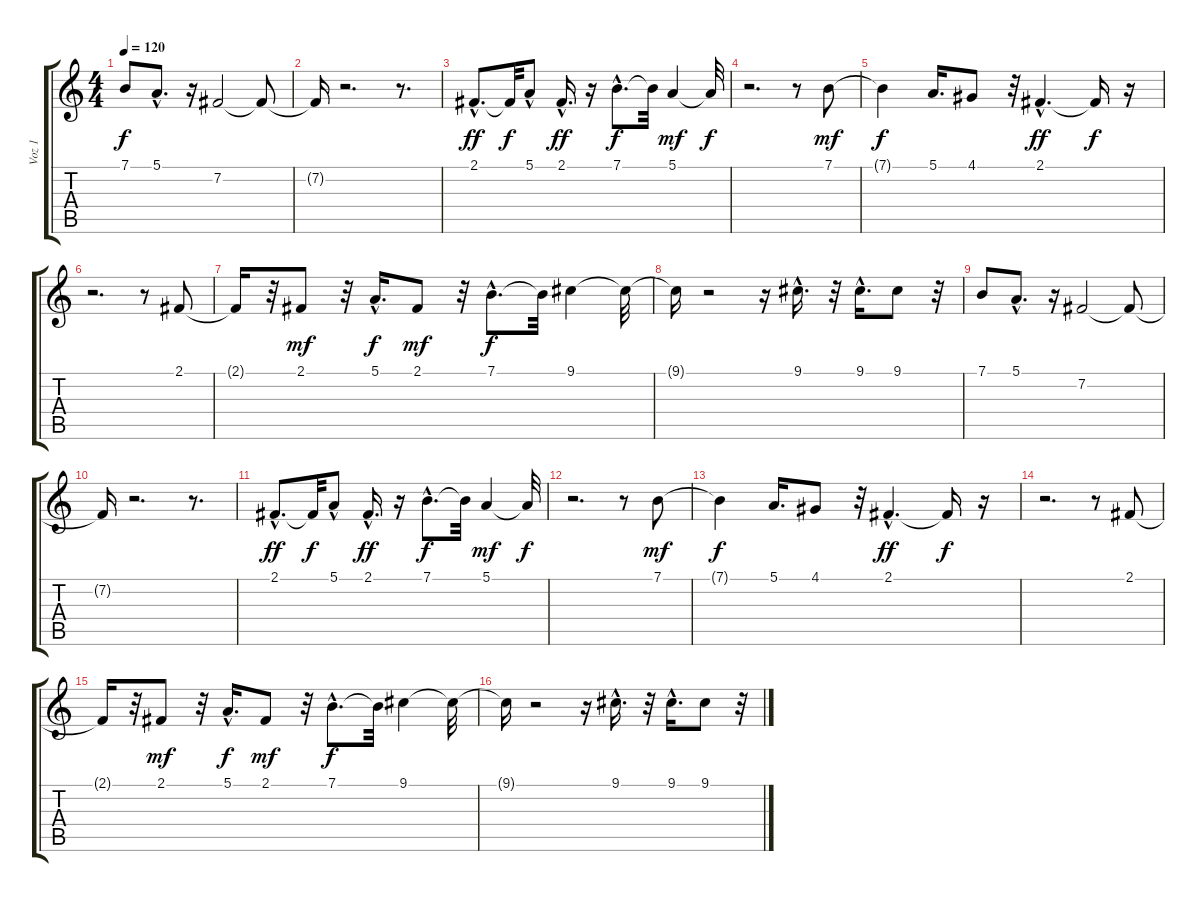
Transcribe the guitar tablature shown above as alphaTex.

\track ("Voz 1" "Voz 1") {instrument cello}
\staff {score tabs}
\tuning (E4 B3 G3 D3 A2 E2) {hide}
\ts (4 4)
\tempo 120
\clef g2
\ks c
7.1.8{dy f} 5.1{hac}.8{d} r.16 7.2.2 7.2{t}.8 |
7.2{t}.16 r.2{d} r.8{d} |
2.1{hac}.8{d dy ff} 2.1{t}.32{dy f} 5.1{hac}.8 2.1{hac}.16{d dy ff} r.16 7.1{hac}.8{d dy f} 7.1{t}.32 5.1.4{dy mf} 5.1{t}.32{dy f} |
r.2{d} r.8 7.1.8{dy mf} |
7.1{t}.4{dy f} 5.1.16{d} 4.1.8 r.32 2.1{hac}.4{d dy ff} 2.1{t}.16{dy f} r.16 |
r.2{d} r.8 2.1.8 |
2.1{t}.16 r.32 2.1.8{dy mf} r.32 5.1{hac}.16{d dy f} 2.1.8{dy mf} r.32 7.1{hac}.8{d dy f} 7.1{t}.32 9.1.4 9.1{t}.32 |
9.1{t}.16 r.2 r.16 9.1{hac}.16{d} r.32 9.1{hac}.16{d} 9.1.8 r.32 |
7.1.8 5.1{hac}.8{d} r.16 7.2.2 7.2{t}.8 |
7.2{t}.16 r.2{d} r.8{d} |
2.1{hac}.8{d dy ff} 2.1{t}.32{dy f} 5.1{hac}.8 2.1{hac}.16{d dy ff} r.16 7.1{hac}.8{d dy f} 7.1{t}.32 5.1.4{dy mf} 5.1{t}.32{dy f} |
r.2{d} r.8 7.1.8{dy mf} |
7.1{t}.4{dy f} 5.1.16{d} 4.1.8 r.32 2.1{hac}.4{d dy ff} 2.1{t}.16{dy f} r.16 |
r.2{d} r.8 2.1.8 |
2.1{t}.16 r.32 2.1.8{dy mf} r.32 5.1{hac}.16{d dy f} 2.1.8{dy mf} r.32 7.1{hac}.8{d dy f} 7.1{t}.32 9.1.4 9.1{t}.32 |
9.1{t}.16 r.2 r.16 9.1{hac}.16{d} r.32 9.1{hac}.16{d} 9.1.8 r.32
